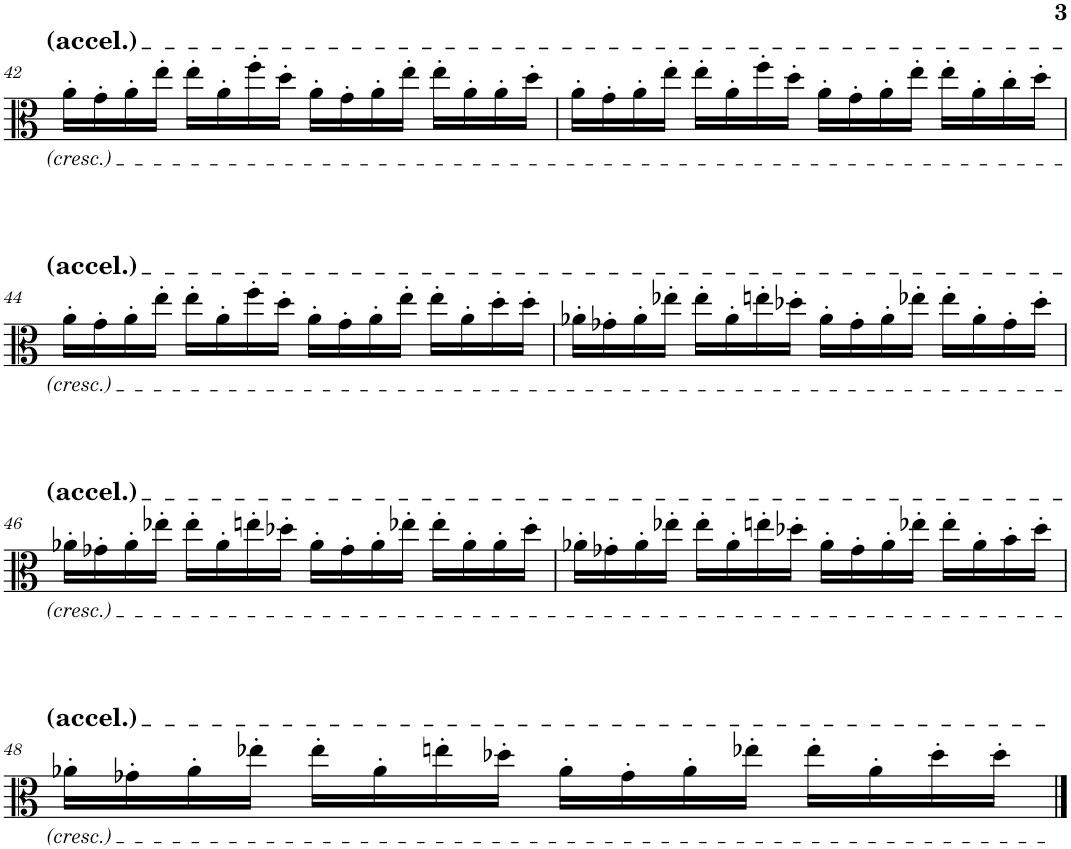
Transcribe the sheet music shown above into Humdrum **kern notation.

**kern
*part1
*staff1
*I"Viola
*I'Vla.
!!LO:PB:g=z
*clefC3
*k[]
*M4/4
=42
16a'\LL
16g'\
16a'\
16ee'\JJ
16ee'\LL
16a'\
16ff'\
16dd'\JJ
16a'\LL
16g'\
16a'\
16ee'\JJ
16ee'\LL
16a'\
16a'\
16dd'\JJ
=43
16a'\LL
16g'\
16a'\
16ee'\JJ
16ee'\LL
16a'\
16ff'\
16dd'\JJ
16a'\LL
16g'\
16a'\
16ee'\JJ
16ee'\LL
16a'\
16cc'\
16dd'\JJ
!!LO:LB:g=z
=44
16a'\LL
16g'\
16a'\
16ee'\JJ
16ee'\LL
16a'\
16ff'\
16dd'\JJ
16a'\LL
16g'\
16a'\
16ee'\JJ
16ee'\LL
16a'\
16dd'\
16dd'\JJ
=45
16a-X'\LL
16g-X'\
16a-'\
16ee-X'\JJ
16ee-'\LL
16a-'\
16een'\
16dd-X'\JJ
16a-'\LL
16g-'\
16a-'\
16ee-X'\JJ
16ee-'\LL
16a-'\
16g-'\
16dd-'\JJ
!!LO:LB:g=z
=46
16a-X'\LL
16g-X'\
16a-'\
16ee-X'\JJ
16ee-'\LL
16a-'\
16een'\
16dd-X'\JJ
16a-'\LL
16g-'\
16a-'\
16ee-X'\JJ
16ee-'\LL
16a-'\
16a-'\
16dd-'\JJ
=47
16a-X'\LL
16g-X'\
16a-'\
16ee-X'\JJ
16ee-'\LL
16a-'\
16een'\
16dd-X'\JJ
16a-'\LL
16g-'\
16a-'\
16ee-X'\JJ
16ee-'\LL
16a-'\
16b'\
16dd-'\JJ
!!LO:LB:g=z
=48
16a-X'\LL
16g-X'\
16a-'\
16ee-X'\JJ
16ee-'\LL
16a-'\
16een'\
16dd-X'\JJ
16a-'\LL
16g-'\
16a-'\
16ee-X'\JJ
16ee-'\LL
16a-'\
16dd-'\
16dd-'\JJ
==
*-
